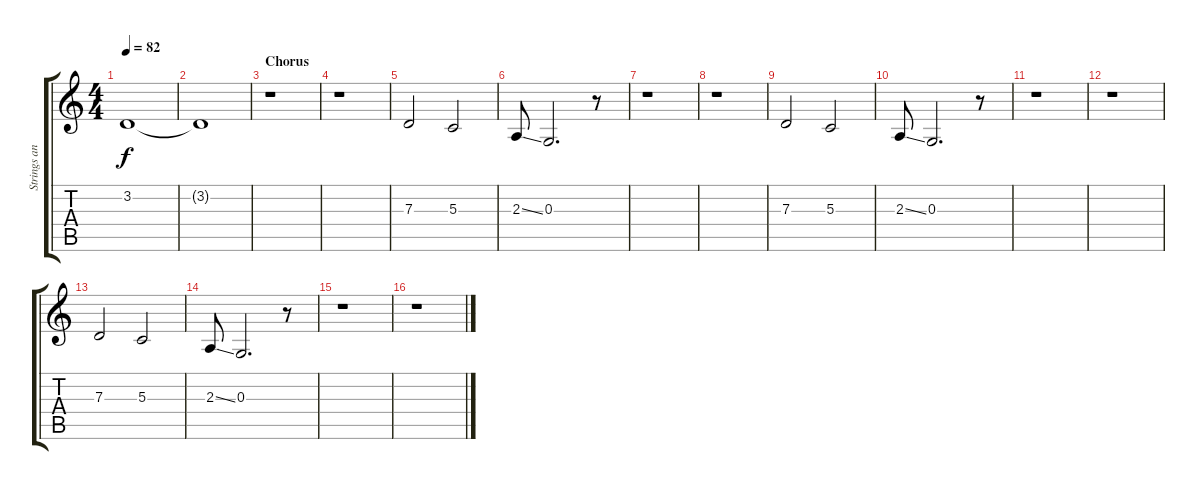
\track ("Strings and backing vocals" "Strings an") {instrument stringensemble1}
\staff {score tabs}
\tuning (E4 B3 G3 D3 A2 E2) {hide}
\ts (4 4)
\tempo 82
\clef g2
\ks c
3.2.1{dy f} |
3.2{t}.1 |
\section ("" "Chorus")
r.1 |
r.1 |
7.3.2 5.3.2 |
2.3{ss}.8 0.3.2{d} r.8 |
r.1 |
r.1 |
7.3.2 5.3.2 |
2.3{ss}.8 0.3.2{d} r.8 |
r.1 |
r.1 |
7.3.2 5.3.2 |
2.3{ss}.8 0.3.2{d} r.8 |
r.1 |
r.1
